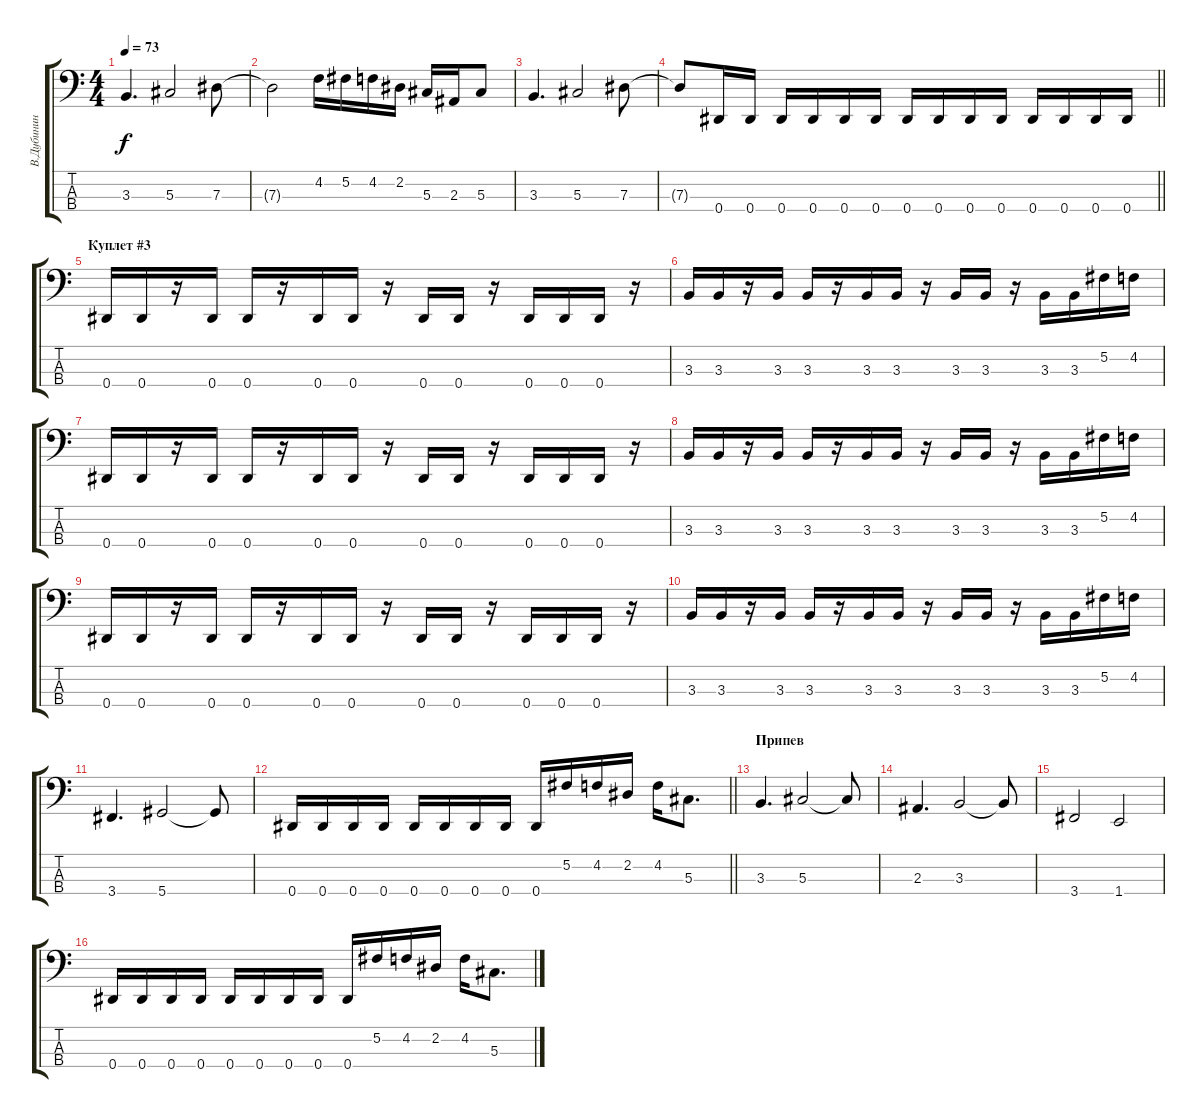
\track ("В.Дубинин" "В.Дубинин") {instrument electricbassfinger}
\staff {score tabs}
\tuning (Gb2 Db2 Ab1 Eb1) {hide}
\ts (4 4)
\tempo 73
\clef f4
\ks c
3.3.4{d dy f} 5.3.2 7.3.8 |
7.3{t}.2 4.2.16 5.2.16 4.2.16 2.2.16 5.3.16 2.3.16 5.3.8 |
3.3.4{d} 5.3.2 7.3.8 |
\barLineRight lightlight
7.3{t}.8 0.4.16 0.4.16 0.4.16 0.4.16 0.4.16 0.4.16 0.4.16 0.4.16 0.4.16 0.4.16 0.4.16 0.4.16 0.4.16 0.4.16 |
\section ("" "Куплет #3")
0.4.16 0.4.16 r.16 0.4.16 0.4.16 r.16 0.4.16 0.4.16 r.16 0.4.16 0.4.16 r.16 0.4.16 0.4.16 0.4.16 r.16 |
3.3.16 3.3.16 r.16 3.3.16 3.3.16 r.16 3.3.16 3.3.16 r.16 3.3.16 3.3.16 r.16 3.3.16 3.3.16 5.2.16 4.2.16 |
0.4.16 0.4.16 r.16 0.4.16 0.4.16 r.16 0.4.16 0.4.16 r.16 0.4.16 0.4.16 r.16 0.4.16 0.4.16 0.4.16 r.16 |
3.3.16 3.3.16 r.16 3.3.16 3.3.16 r.16 3.3.16 3.3.16 r.16 3.3.16 3.3.16 r.16 3.3.16 3.3.16 5.2.16 4.2.16 |
0.4.16 0.4.16 r.16 0.4.16 0.4.16 r.16 0.4.16 0.4.16 r.16 0.4.16 0.4.16 r.16 0.4.16 0.4.16 0.4.16 r.16 |
3.3.16 3.3.16 r.16 3.3.16 3.3.16 r.16 3.3.16 3.3.16 r.16 3.3.16 3.3.16 r.16 3.3.16 3.3.16 5.2.16 4.2.16 |
3.4.4{d} 5.4.2 5.4{t}.8 |
\barLineRight lightlight
0.4.16 0.4.16 0.4.16 0.4.16 0.4.16 0.4.16 0.4.16 0.4.16 0.4.16 5.2.16 4.2.16 2.2.16 4.2.16 5.3.8{d} |
\section ("" "Припев")
3.3.4{d} 5.3.2 5.3{t}.8 |
2.3.4{d} 3.3.2 3.3{t}.8 |
3.4.2 1.4.2 |
0.4.16 0.4.16 0.4.16 0.4.16 0.4.16 0.4.16 0.4.16 0.4.16 0.4.16 5.2.16 4.2.16 2.2.16 4.2.16 5.3.8{d}
